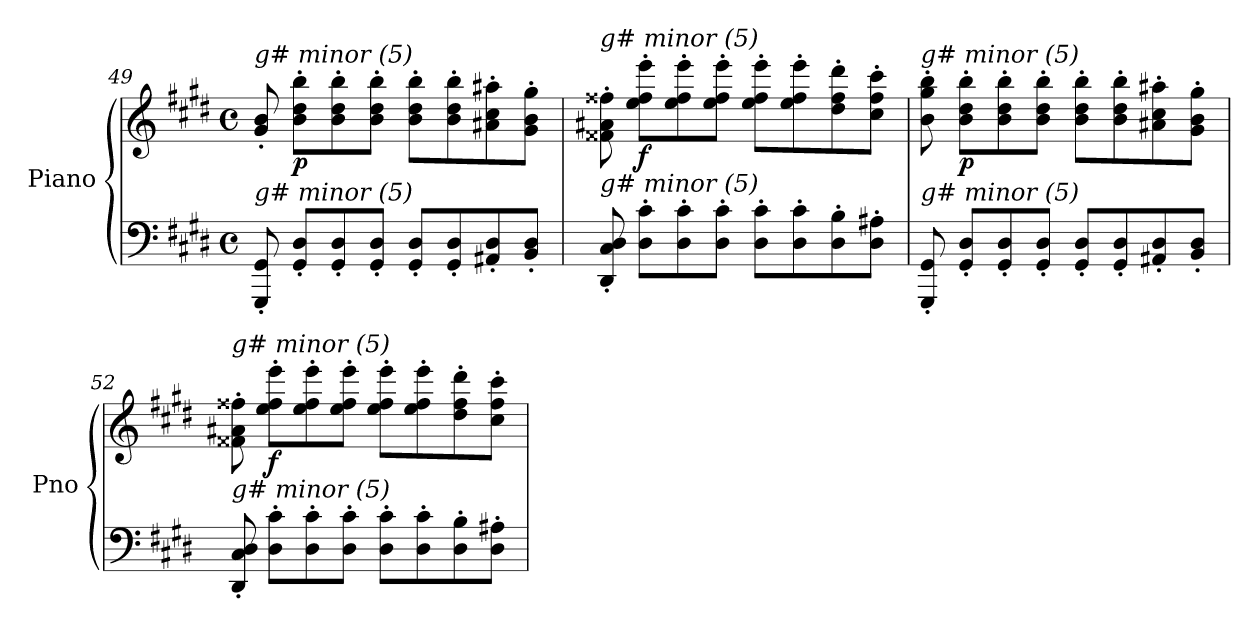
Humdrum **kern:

**kern	**kern	**dynam
*part1	*part1	*part1
*staff2	*staff1	*staff1/2
*I"Piano	*	*
*I'Pno	*	*
*clefF4	*clefG2	*
*k[f#c#g#d#]	*k[f#c#g#d#]	*
*M4/4	*M4/4	*
*met(c)	*met(c)	*
=49	=49	=49
!	!LO:TX:i:t=g# minor (5)	!
!LO:TX:i:t=g# minor (5)	!	!
8GGG#/' 8GG#/'	8g#/' 8b/'	.
!	!	!LO:DY:b
8GG#/' 8D#/'L	8b\' 8dd#\' 8bb\'L	p
8GG#/' 8D#/'	8b\' 8dd#\' 8bb\'	.
8GG#/' 8D#/'J	8b\' 8dd#\' 8bb\'J	.
!	!	!LO:DY:b
8GG#/' 8D#/'L	8b\' 8dd#\' 8bb\'L	other-dynamics
8GG#/' 8D#/'	8b\' 8dd#\' 8bb\'	.
8AA#X/' 8D#/'	8a#X\' 8cc#\' 8aa#X\'	.
8BB/' 8D#/'J	8g#\' 8b\' 8gg#\'J	.
=50	=50	=50
!	!LO:TX:i:t=g# minor (5)	!
!LO:TX:i:t=g# minor (5)	!	!
8DD#/' 8C#/' 8D#/'	8f##X\' 8a#X\' 8ff##X\'	.
!	!	!LO:DY:b
8D#\' 8c#\'L	8ee\' 8ff##\' 8eee\'L	f
8D#\' 8c#\'	8ee\' 8ff##\' 8eee\'	.
8D#\' 8c#\'J	8ee\' 8ff##\' 8eee\'J	.
8D#\' 8c#\'L	8ee\' 8ff##\' 8eee\'L	.
8D#\' 8c#\'	8ee\' 8ff##\' 8eee\'	.
8D#\' 8B\'	8dd#\' 8ff##\' 8ddd#\'	.
8D#\' 8A#X\'J	8cc#\' 8ff##\' 8ccc#\'J	.
=51	=51	=51
!	!LO:TX:i:t=g# minor (5)	!
!LO:TX:i:t=g# minor (5)	!	!
8GGG#/' 8GG#/'	8b\' 8gg#\' 8bb\'	.
!	!	!LO:DY:b
8GG#/' 8D#/'L	8b\' 8dd#\' 8bb\'L	p
8GG#/' 8D#/'	8b\' 8dd#\' 8bb\'	.
8GG#/' 8D#/'J	8b\' 8dd#\' 8bb\'J	.
!	!	!LO:DY:b
8GG#/' 8D#/'L	8b\' 8dd#\' 8bb\'L	other-dynamics
8GG#/' 8D#/'	8b\' 8dd#\' 8bb\'	.
8AA#X/' 8D#/'	8a#X\' 8cc#\' 8aa#X\'	.
8BB/' 8D#/'J	8g#\' 8b\' 8gg#\'J	.
!!LO:PB:g=z
=52	=52	=52
!	!LO:TX:i:t=g# minor (5)	!
!LO:TX:i:t=g# minor (5)	!	!
8DD#/' 8C#/' 8D#/'	8f##X\' 8a#X\' 8ff##X\'	.
!	!	!LO:DY:b
8D#\' 8c#\'L	8ee\' 8ff##\' 8eee\'L	f
8D#\' 8c#\'	8ee\' 8ff##\' 8eee\'	.
8D#\' 8c#\'J	8ee\' 8ff##\' 8eee\'J	.
8D#\' 8c#\'L	8ee\' 8ff##\' 8eee\'L	.
8D#\' 8c#\'	8ee\' 8ff##\' 8eee\'	.
8D#\' 8B\'	8dd#\' 8ff##\' 8ddd#\'	.
8D#\' 8A#X\'J	8cc#\' 8ff##\' 8ccc#\'J	.
=	=	=
*-	*-	*-
